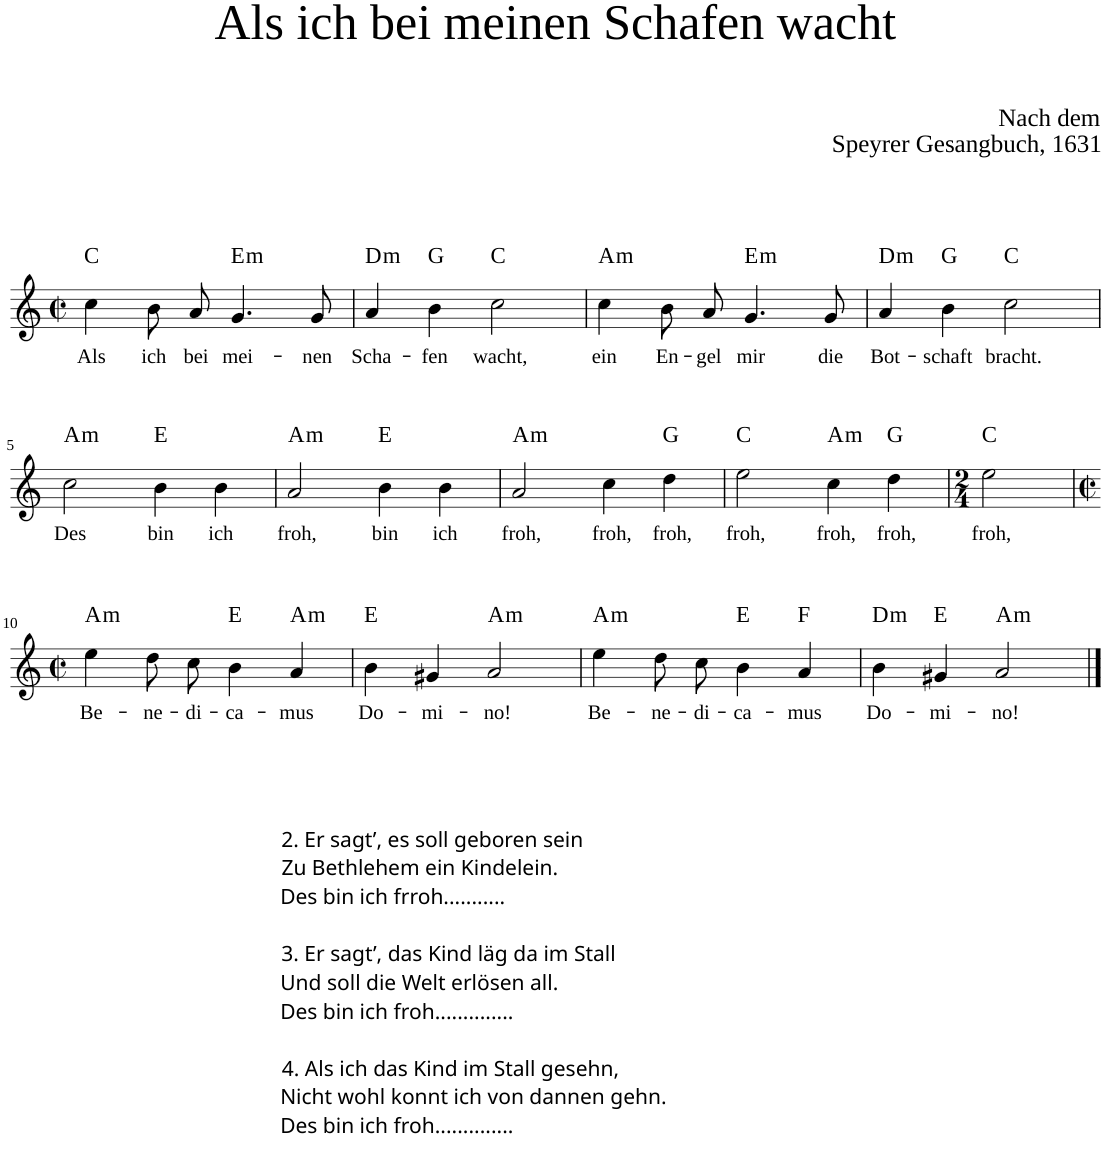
**kern	**text	**harte
*part1	*part1	*part1
*staff1	*staff1	*
*clefG2	*	*
*k[]	*	*
*M2/2	*	*
*met(c|)	*	*
=1	=1	=1
!	!LO:LY:b	!
4cc\	Als	C:maj
!	!LO:LY:b	!
8b/L	ich	.
!	!LO:LY:b	!
8a/J	bei	.
!	!LO:LY:b	!LO:H:kt=m
4.g/	mei-	E:min
!	!LO:LY:b	!
8g/	-nen	.
=2	=2	=2
!	!LO:LY:b	!LO:H:kt=m
4a/	Scha-	D:min
!	!LO:LY:b	!
4b\	-fen	G:maj
!	!LO:LY:b	!
2cc\	wacht,	C:maj
=3	=3	=3
!	!LO:LY:b	!LO:H:kt=m
4cc\	ein	A:min
!	!LO:LY:b	!
8b/L	En-	.
!	!LO:LY:b	!
8a/J	-gel	.
!	!LO:LY:b	!LO:H:kt=m
4.g/	mir	E:min
!	!LO:LY:b	!
8g/	die	.
=4	=4	=4
!	!LO:LY:b	!LO:H:kt=m
4a/	Bot-	D:min
!	!LO:LY:b	!
4b\	-schaft	G:maj
!	!LO:LY:b	!
2cc\	bracht.	C:maj
!!LO:LB:g=z
=5	=5	=5
!	!LO:LY:b	!LO:H:kt=m
2cc\	Des	A:min
!	!LO:LY:b	!
4b\	bin	E:maj
!	!LO:LY:b	!
4b\	ich	.
=6	=6	=6
!	!LO:LY:b	!LO:H:kt=m
2a/	froh,	A:min
!	!LO:LY:b	!
4b\	bin	E:maj
!	!LO:LY:b	!
4b\	ich	.
=7	=7	=7
!	!LO:LY:b	!LO:H:kt=m
2a/	froh,	A:min
!	!LO:LY:b	!
4cc\	froh,	.
!	!LO:LY:b	!
4dd\	froh,	G:maj
=8	=8	=8
!	!LO:LY:b	!
2ee\	froh,	C:maj
!	!LO:LY:b	!LO:H:kt=m
4cc\	froh,	A:min
!	!LO:LY:b	!
4dd\	froh,	G:maj
=9	=9	=9
*M2/4	*	*
!	!LO:LY:b	!
2ee\	froh,	C:maj
!!LO:LB:g=z
=10	=10	=10
*M2/2	*	*
*met(c|)	*	*
!	!LO:LY:b	!LO:H:kt=m
4ee\	Be-	A:min
!	!LO:LY:b	!
8dd\L	-ne-	.
!	!LO:LY:b	!
8cc\J	-di-	.
!	!LO:LY:b	!
4b\	-ca-	E:maj
!	!LO:LY:b	!LO:H:kt=m
4a/	-mus	A:min
=11	=11	=11
!LO:TX:b:t=2. Er sagt’, es soll geboren sein	!	!
!LO:TX:b:t=Zu Bethlehem ein Kindelein.	!	!
!LO:TX:b:t=Des bin ich frroh...........	!	!
!LO:TX:b:t=3. Er sagt’, das Kind läg da im Stall	!	!
!LO:TX:b:t=Und soll die Welt erlösen all.	!	!
!LO:TX:b:t=Des bin ich froh..............	!	!
!LO:TX:b:t=4. Als ich das Kind im Stall gesehn,	!	!
!LO:TX:b:t=Nicht wohl konnt ich von dannen gehn.	!	!
!LO:TX:b:t=Des bin ich froh..............	!	!
!	!LO:LY:b	!
4b\	Do-	E:maj
!	!LO:LY:b	!
4g#X/	-mi-	.
!	!LO:LY:b	!LO:H:kt=m
2a/	-no!	A:min
=12	=12	=12
!	!LO:LY:b	!LO:H:kt=m
4ee\	Be-	A:min
!	!LO:LY:b	!
8dd\L	-ne-	.
!	!LO:LY:b	!
8cc\J	-di-	.
!	!LO:LY:b	!
4b\	-ca-	E:maj
!	!LO:LY:b	!
4a/	-mus	F:maj
=13	=13	=13
!	!LO:LY:b	!LO:H:kt=m
4b\	Do-	D:min
!	!LO:LY:b	!
4g#X/	-mi-	E:maj
!	!LO:LY:b	!LO:H:kt=m
2a/	-no!	A:min
==	==	==
*-	*-	*-
